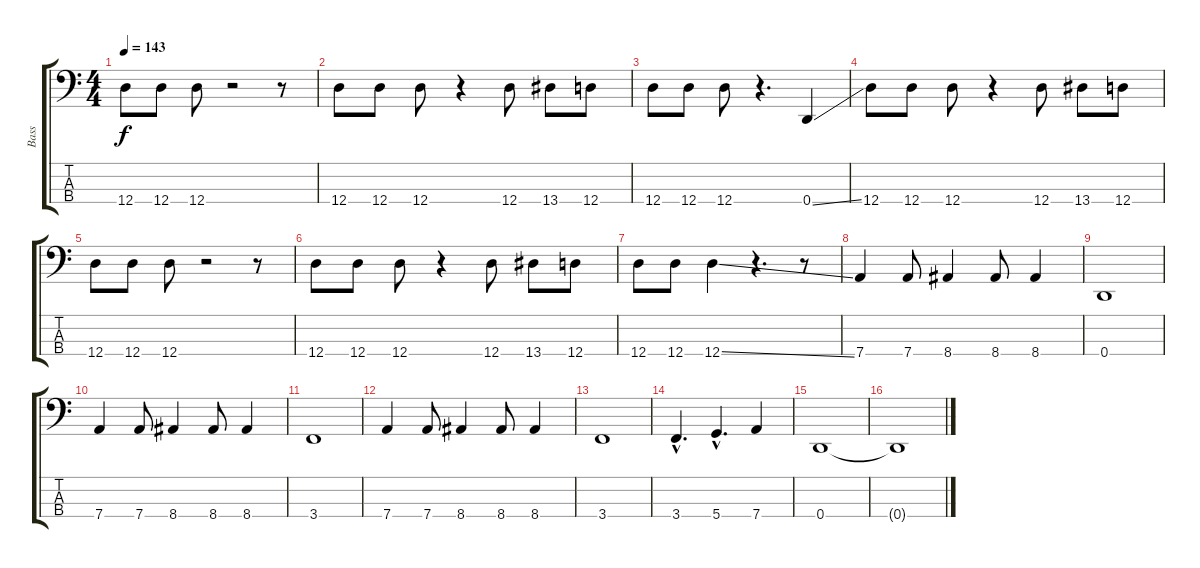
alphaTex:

\track ("Bass" "Bass") {instrument electricbasspick}
\staff {score tabs}
\tuning (G2 D2 A1 D1) {hide}
\ts (4 4)
\tempo 143
\clef f4
\ks c
12.4.8{dy f} 12.4.8 12.4.8 r.2 r.8 |
12.4.8 12.4.8 12.4.8 r.4 12.4.8 13.4.8 12.4.8 |
12.4.8 12.4.8 12.4.8 r.4{d} 0.4{ss}.4 |
12.4.8 12.4.8 12.4.8 r.4 12.4.8 13.4.8 12.4.8 |
12.4.8 12.4.8 12.4.8 r.2 r.8 |
12.4.8 12.4.8 12.4.8 r.4 12.4.8 13.4.8 12.4.8 |
12.4.8 12.4.8 12.4{ss}.4 r.4{d} r.8 |
7.4.4 7.4.8 8.4.4 8.4.8 8.4.4 |
0.4.1 |
7.4.4 7.4.8 8.4.4 8.4.8 8.4.4 |
3.4.1 |
7.4.4 7.4.8 8.4.4 8.4.8 8.4.4 |
3.4.1 |
3.4{hac}.4{d} 5.4{hac}.4{d} 7.4.4 |
0.4.1 |
0.4{t}.1
